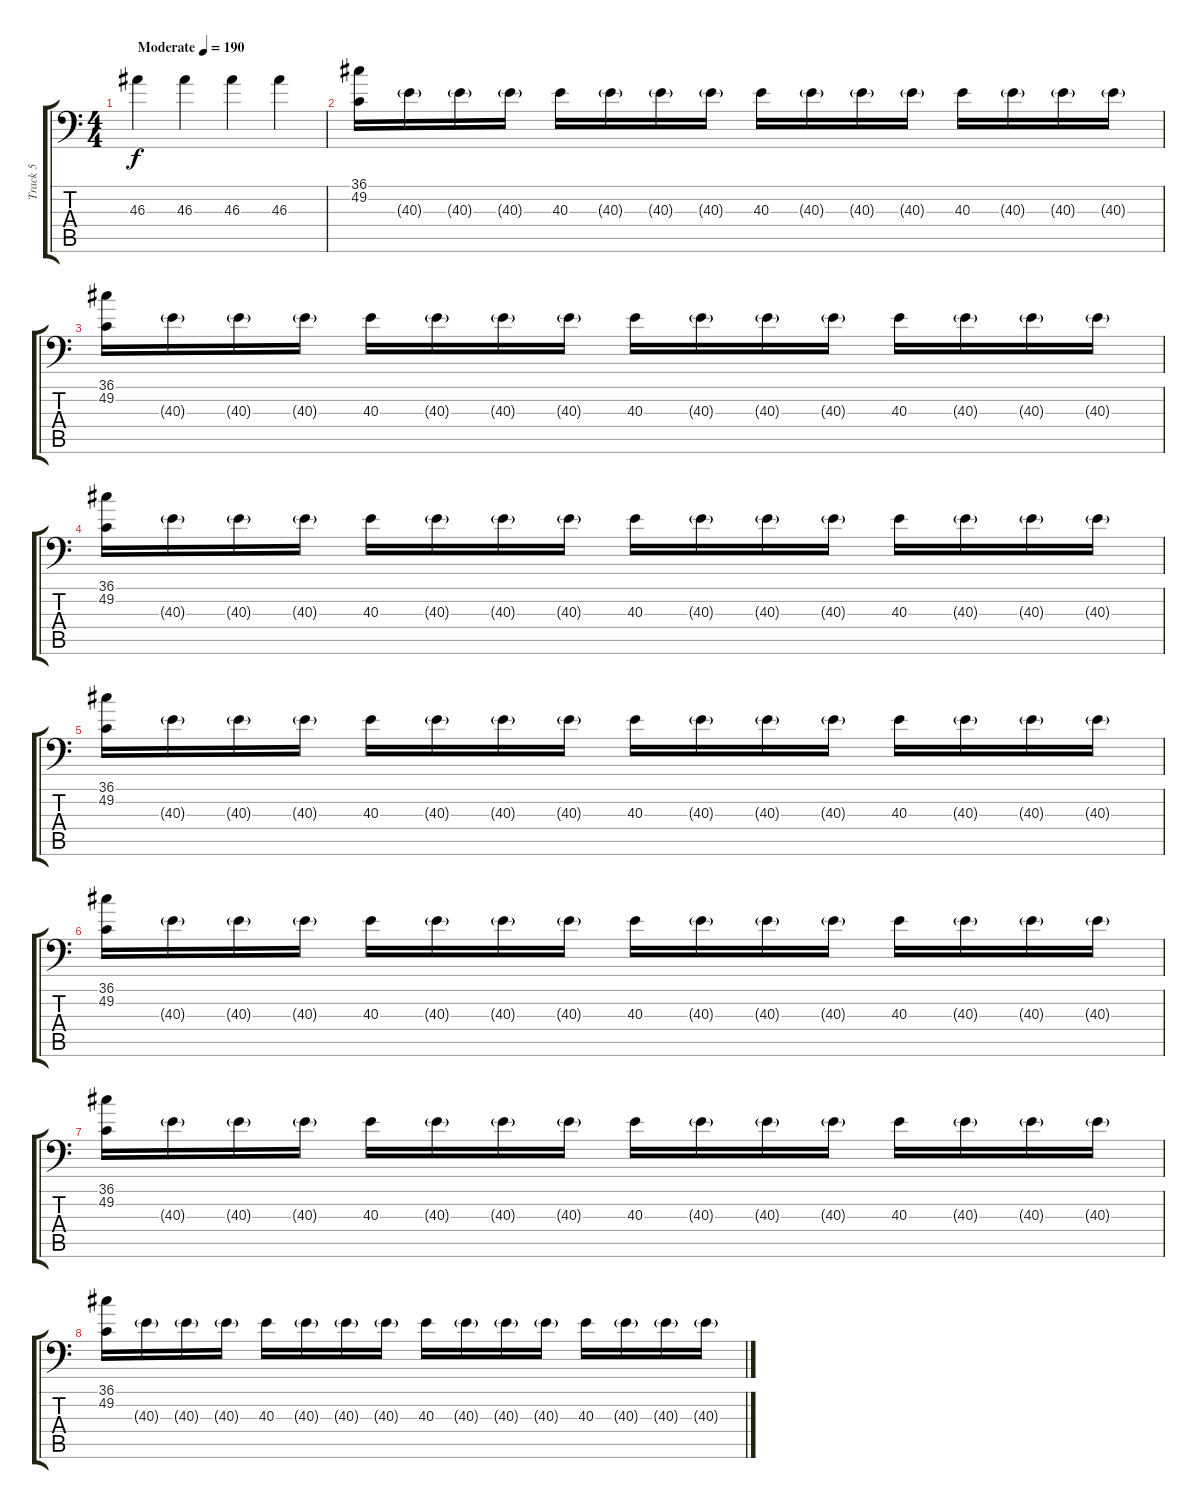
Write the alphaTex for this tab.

\track ("Track 5" "Track 5") {instrument acousticgrandpiano}
\staff {score tabs}
\tuning (C-1 C-1 C-1 C-1 C-1 C-1) {hide}
\ts (4 4)
\tempo (190 "Moderate")
\clef f4
\ks c
46.3.4{dy f instrument acousticgrandpiano} 46.3.4 46.3.4 46.3.4 |
(36.1 49.2).16 40.3{g}.16 40.3{g}.16 40.3{g}.16 40.3.16 40.3{g}.16 40.3{g}.16 40.3{g}.16 40.3.16 40.3{g}.16 40.3{g}.16 40.3{g}.16 40.3.16 40.3{g}.16 40.3{g}.16 40.3{g}.16 |
(36.1 49.2).16 40.3{g}.16 40.3{g}.16 40.3{g}.16 40.3.16 40.3{g}.16 40.3{g}.16 40.3{g}.16 40.3.16 40.3{g}.16 40.3{g}.16 40.3{g}.16 40.3.16 40.3{g}.16 40.3{g}.16 40.3{g}.16 |
(36.1 49.2).16 40.3{g}.16 40.3{g}.16 40.3{g}.16 40.3.16 40.3{g}.16 40.3{g}.16 40.3{g}.16 40.3.16 40.3{g}.16 40.3{g}.16 40.3{g}.16 40.3.16 40.3{g}.16 40.3{g}.16 40.3{g}.16 |
(36.1 49.2).16 40.3{g}.16 40.3{g}.16 40.3{g}.16 40.3.16 40.3{g}.16 40.3{g}.16 40.3{g}.16 40.3.16 40.3{g}.16 40.3{g}.16 40.3{g}.16 40.3.16 40.3{g}.16 40.3{g}.16 40.3{g}.16 |
(36.1 49.2).16 40.3{g}.16 40.3{g}.16 40.3{g}.16 40.3.16 40.3{g}.16 40.3{g}.16 40.3{g}.16 40.3.16 40.3{g}.16 40.3{g}.16 40.3{g}.16 40.3.16 40.3{g}.16 40.3{g}.16 40.3{g}.16 |
(36.1 49.2).16 40.3{g}.16 40.3{g}.16 40.3{g}.16 40.3.16 40.3{g}.16 40.3{g}.16 40.3{g}.16 40.3.16 40.3{g}.16 40.3{g}.16 40.3{g}.16 40.3.16 40.3{g}.16 40.3{g}.16 40.3{g}.16 |
(36.1 49.2).16 40.3{g}.16 40.3{g}.16 40.3{g}.16 40.3.16 40.3{g}.16 40.3{g}.16 40.3{g}.16 40.3.16 40.3{g}.16 40.3{g}.16 40.3{g}.16 40.3.16 40.3{g}.16 40.3{g}.16 40.3{g}.16
